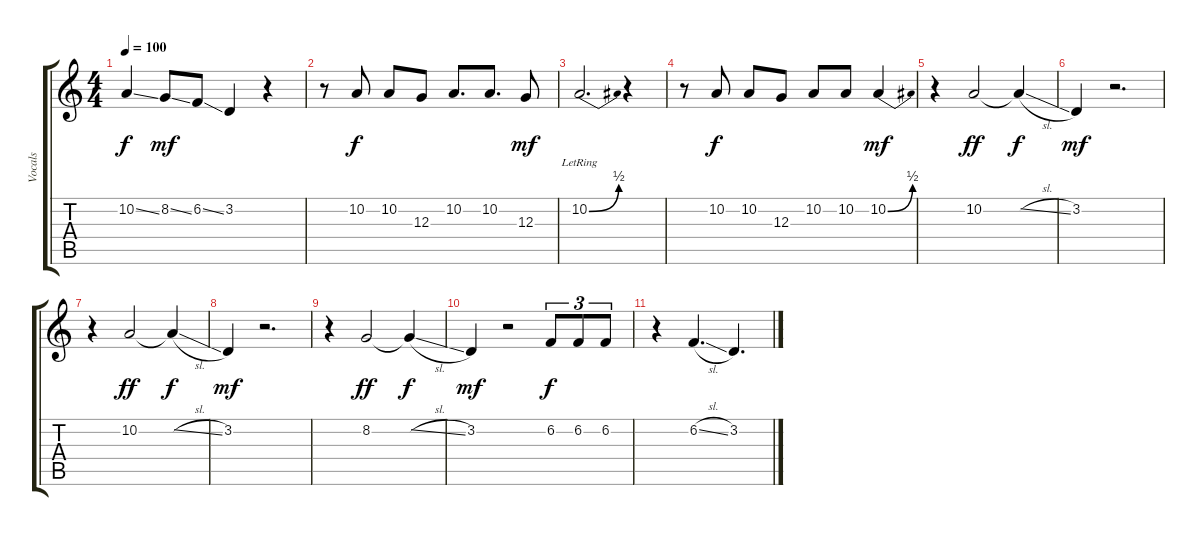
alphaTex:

\track ("Vocals" "Vocals") {instrument altosax}
\staff {score tabs}
\tuning (E4 B3 G3 D3 A2 E2) {hide}
\ts (4 4)
\tempo 100
\clef g2
\ks c
10.2{ss t}.4{dy f} 8.2{ss}.8{dy mf} 6.2{ss}.8 3.2.4 r.4 |
r.8 10.2.8{dy f} 10.2.8 12.3.8 10.2.8{d} 10.2.8{d} 12.3.8{dy mf} |
10.2{be (bend 0 0 60 2) lr}.2{d} r.4 |
r.8 10.2.8{dy f} 10.2.8 12.3.8 10.2.8 10.2.8 10.2{be (bend 0 0 60 2)}.4{dy mf} |
r.4 10.2.2{dy ff} 10.2{sl t}.4{dy f} |
3.2.4{dy mf} r.2{d} |
r.4 10.2.2{dy ff} 10.2{sl t}.4{dy f} |
3.2.4{dy mf} r.2{d} |
r.4 8.2.2{dy ff} 8.2{sl t}.4{dy f} |
3.2.4{dy mf} r.2 6.2.8{tu (3 2) dy f} 6.2.8{tu (3 2)} 6.2.8{tu (3 2)} |
r.4 6.2{sl}.4{d} 3.2.4{d}
